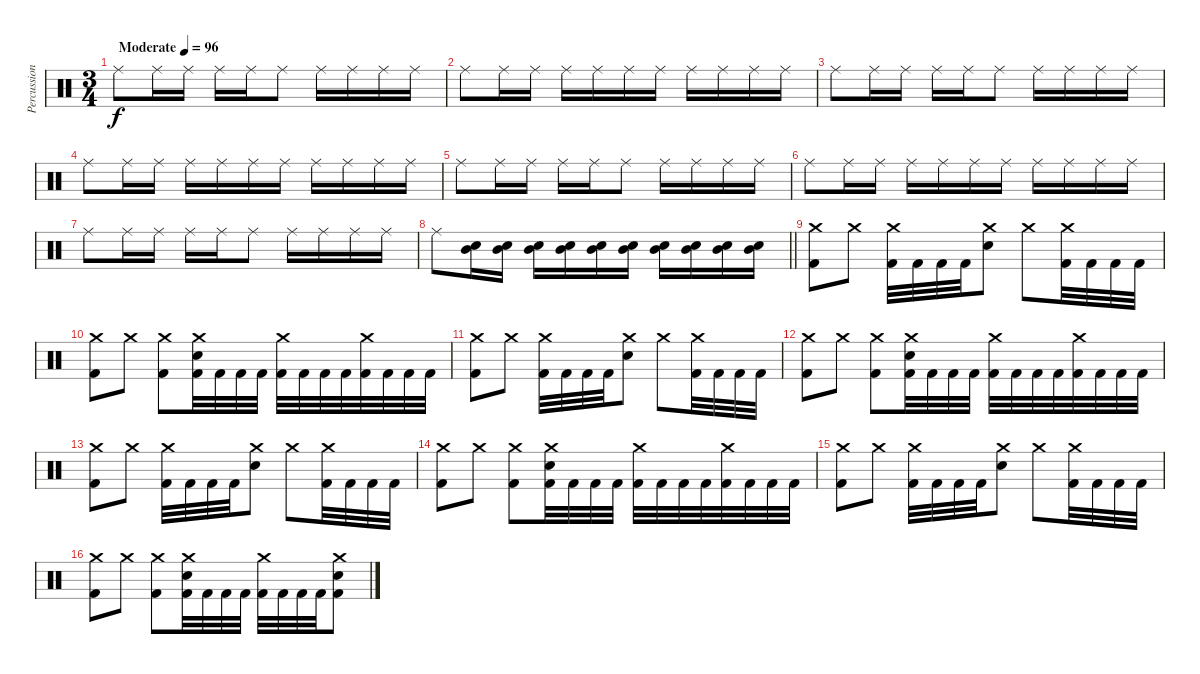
\track ("Percussion" "Percussion") {instrument percussion}
\staff {score}
\articulation defaults
\ts (3 4)
\tempo (96 "Moderate")
\clef neutral
\ks c "Ride (middle)".8{dy f} "Ride (middle)".16 "Ride (middle)".16 "Ride (middle)".16 "Ride (middle)".16 "Ride (middle)".8 "Ride (middle)".16 "Ride (middle)".16 "Ride (middle)".16 "Ride (middle)".16
|
"Ride (middle)".8 "Ride (middle)".16 "Ride (middle)".16 "Ride (middle)".16 "Ride (middle)".16 "Ride (middle)".16 "Ride (middle)".16 "Ride (middle)".16 "Ride (middle)".16 "Ride (middle)".16 "Ride (middle)".16 |
"Ride (middle)".8 "Ride (middle)".16 "Ride (middle)".16 "Ride (middle)".16 "Ride (middle)".16 "Ride (middle)".8 "Ride (middle)".16 "Ride (middle)".16 "Ride (middle)".16 "Ride (middle)".16 |
"Ride (middle)".8 "Ride (middle)".16 "Ride (middle)".16 "Ride (middle)".16 "Ride (middle)".16 "Ride (middle)".16 "Ride (middle)".16 "Ride (middle)".16 "Ride (middle)".16 "Ride (middle)".16 "Ride (middle)".16 |
"Ride (middle)".8 "Ride (middle)".16 "Ride (middle)".16 "Ride (middle)".16 "Ride (middle)".16 "Ride (middle)".8 "Ride (middle)".16 "Ride (middle)".16 "Ride (middle)".16 "Ride (middle)".16 |
"Ride (middle)".8 "Ride (middle)".16 "Ride (middle)".16 "Ride (middle)".16 "Ride (middle)".16 "Ride (middle)".16 "Ride (middle)".16 "Ride (middle)".16 "Ride (middle)".16 "Ride (middle)".16 "Ride (middle)".16 |
"Ride (middle)".8 "Ride (middle)".16 "Ride (middle)".16 "Ride (middle)".16 "Ride (middle)".16 "Ride (middle)".8 "Ride (middle)".16 "Ride (middle)".16 "Ride (middle)".16 "Ride (middle)".16 |
\barLineRight lightlight "Ride (middle)".8
("Electric Snare (hit)" "Mid Tom (hit)").16{volume 0} ("Electric Snare (hit)" "Mid Tom (hit)").16{volume 16} ("Electric Snare (hit)" "Mid Tom (hit)").16 ("Electric Snare (hit)" "Mid Tom (hit)").16 ("Electric Snare (hit)" "Mid Tom (hit)").16 ("Electric Snare (hit)" "Mid Tom (hit)").16 ("Electric Snare (hit)" "Mid Tom (hit)").16 ("Electric Snare (hit)" "Mid Tom (hit)").16 ("Electric Snare (hit)" "Mid Tom (hit)").16 ("Electric Snare (hit)" "Mid Tom (hit)").16 |
("Crash medium (hit)" "Kick (hit) 2").8 "Crash medium (hit)".8 ("Crash medium (hit)" "Kick (hit) 2").32 "Kick (hit) 2".32 "Kick (hit) 2".32 "Kick (hit) 2".32 ("Crash medium (hit)" "Electric Snare (hit)").8 "Crash medium (hit)".8 ("Crash medium (hit)" "Kick (hit) 2").32 "Kick (hit) 2".32 "Kick (hit) 2".32 "Kick (hit) 2".32 |
("Crash medium (hit)" "Kick (hit) 2").8 "Crash medium (hit)".8 ("Crash medium (hit)" "Kick (hit) 2").8 ("Crash medium (hit)" "Electric Snare (hit)" "Kick (hit) 2").32 "Kick (hit) 2".32 "Kick (hit) 2".32 "Kick (hit) 2".32 ("Crash medium (hit)" "Kick (hit) 2").32 "Kick (hit) 2".32 "Kick (hit) 2".32 "Kick (hit) 2".32 ("Crash medium (hit)" "Kick (hit) 2").32 "Kick (hit) 2".32 "Kick (hit) 2".32 "Kick (hit) 2".32 |
("Crash medium (hit)" "Kick (hit) 2").8 "Crash medium (hit)".8 ("Crash medium (hit)" "Kick (hit) 2").32 "Kick (hit) 2".32 "Kick (hit) 2".32 "Kick (hit) 2".32 ("Crash medium (hit)" "Electric Snare (hit)").8 "Crash medium (hit)".8 ("Crash medium (hit)" "Kick (hit) 2").32 "Kick (hit) 2".32 "Kick (hit) 2".32 "Kick (hit) 2".32 |
("Crash medium (hit)" "Kick (hit) 2").8 "Crash medium (hit)".8 ("Crash medium (hit)" "Kick (hit) 2").8 ("Crash medium (hit)" "Electric Snare (hit)" "Kick (hit) 2").32 "Kick (hit) 2".32 "Kick (hit) 2".32 "Kick (hit) 2".32 ("Crash medium (hit)" "Kick (hit) 2").32 "Kick (hit) 2".32 "Kick (hit) 2".32 "Kick (hit) 2".32 ("Crash medium (hit)" "Kick (hit) 2").32 "Kick (hit) 2".32 "Kick (hit) 2".32 "Kick (hit) 2".32 |
("Crash medium (hit)" "Kick (hit) 2").8 "Crash medium (hit)".8 ("Crash medium (hit)" "Kick (hit) 2").32 "Kick (hit) 2".32 "Kick (hit) 2".32 "Kick (hit) 2".32 ("Crash medium (hit)" "Electric Snare (hit)").8 "Crash medium (hit)".8 ("Crash medium (hit)" "Kick (hit) 2").32 "Kick (hit) 2".32 "Kick (hit) 2".32 "Kick (hit) 2".32 |
("Crash medium (hit)" "Kick (hit) 2").8 "Crash medium (hit)".8 ("Crash medium (hit)" "Kick (hit) 2").8 ("Crash medium (hit)" "Electric Snare (hit)" "Kick (hit) 2").32 "Kick (hit) 2".32 "Kick (hit) 2".32 "Kick (hit) 2".32 ("Crash medium (hit)" "Kick (hit) 2").32 "Kick (hit) 2".32 "Kick (hit) 2".32 "Kick (hit) 2".32 ("Crash medium (hit)" "Kick (hit) 2").32 "Kick (hit) 2".32 "Kick (hit) 2".32 "Kick (hit) 2".32 |
("Crash medium (hit)" "Kick (hit) 2").8 "Crash medium (hit)".8 ("Crash medium (hit)" "Kick (hit) 2").32 "Kick (hit) 2".32 "Kick (hit) 2".32 "Kick (hit) 2".32 ("Crash medium (hit)" "Electric Snare (hit)").8 "Crash medium (hit)".8 ("Crash medium (hit)" "Kick (hit) 2").32 "Kick (hit) 2".32 "Kick (hit) 2".32 "Kick (hit) 2".32 |
("Crash medium (hit)" "Kick (hit) 2").8 "Crash medium (hit)".8 ("Crash medium (hit)" "Kick (hit) 2").8 ("Crash medium (hit)" "Electric Snare (hit)" "Kick (hit) 2").32 "Kick (hit) 2".32 "Kick (hit) 2".32 "Kick (hit) 2".32 ("Crash medium (hit)" "Kick (hit) 2").32 "Kick (hit) 2".32 "Kick (hit) 2".32 "Kick (hit) 2".32 ("Crash medium (hit)" "Electric Snare (hit)" "Kick (hit) 2").8
